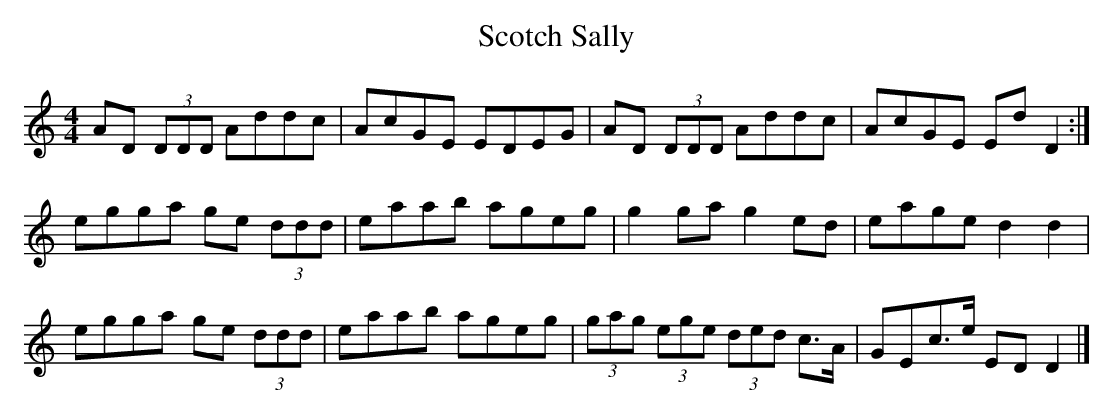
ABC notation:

X:1
T: Scotch Sally
L: 1/8
M: 4/4
K: Ddor
AD (3DDD Addc | AcGE EDEG | AD (3DDD Addc | AcGE Ed D2 :|
egga ge (3ddd | eaab ageg | g2 ga g2 ed | eage d2 d2 |
egga ge (3ddd | eaab ageg | (3gag (3ege (3ded c>A | GEc>e ED D2 |]
